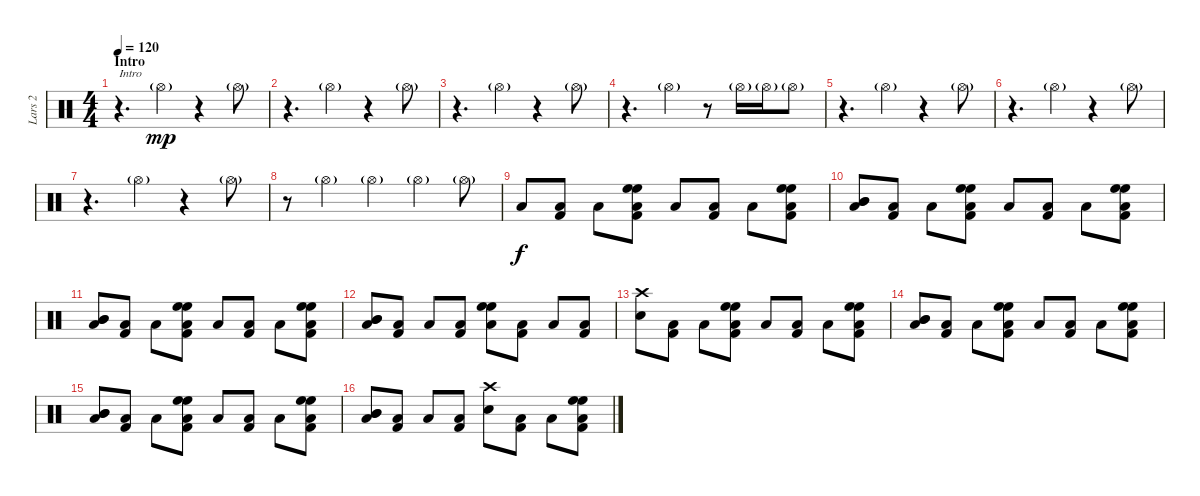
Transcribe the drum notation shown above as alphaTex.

\track ("Lars 2" "Lars 2") {instrument percussion}
\staff {score}
\articulation defaults
\ts (4 4)
\section ("" "Intro")
\tempo 120
\clef neutral
\ks c
r.4{d txt "Intro" dy mp} "Hi-Hat (open)"{g}.4 r.4 "Hi-Hat (open)"{g}.8 |
r.4{d} "Hi-Hat (open)"{g}.4 r.4 "Hi-Hat (open)"{g}.8 |
r.4{d} "Hi-Hat (open)"{g}.4 r.4 "Hi-Hat (open)"{g}.8 |
r.4{d} "Hi-Hat (open)"{g}.4 r.8 "Hi-Hat (open)"{g}.16 "Hi-Hat (open)"{g}.16 "Hi-Hat (open)"{g}.8 |
r.4{d} "Hi-Hat (open)"{g}.4 r.4 "Hi-Hat (open)"{g}.8 |
r.4{d} "Hi-Hat (open)"{g}.4 r.4 "Hi-Hat (open)"{g}.8 |
r.4{d} "Hi-Hat (open)"{g}.4 r.4 "Hi-Hat (open)"{g}.8 |
r.8 "Hi-Hat (open)"{g}.4 "Hi-Hat (open)"{g}.4 "Hi-Hat (open)"{g}.4 "Hi-Hat (open)"{g}.8 |
"Low Tom (hit)".8{dy f} ("Low Tom (hit)" "Kick (hit) 2").8 "Low Tom (hit)".8 ("High Floor Tom (hit)" "Low Tom (hit)" "High Floor Tom (hit)" "Kick (hit) 2").8 "Low Tom (hit)".8 ("Low Tom (hit)" "Kick (hit) 2").8 "Low Tom (hit)".8 ("High Floor Tom (hit)" "Low Tom (hit)" "High Floor Tom (hit)" "Kick (hit) 2").8 |
("Mid Tom (hit)" "Low Tom (hit)" "Mid Tom (hit)").8 ("Low Tom (hit)" "Kick (hit) 2").8 "Low Tom (hit)".8 ("High Floor Tom (hit)" "Low Tom (hit)" "High Floor Tom (hit)" "Kick (hit) 2").8 "Low Tom (hit)".8 ("Low Tom (hit)" "Kick (hit) 2").8 "Low Tom (hit)".8 ("High Floor Tom (hit)" "Low Tom (hit)" "High Floor Tom (hit)" "Kick (hit) 2").8 |
("Mid Tom (hit)" "Low Tom (hit)" "Mid Tom (hit)").8 ("Low Tom (hit)" "Kick (hit) 2").8 "Low Tom (hit)".8 ("High Floor Tom (hit)" "Low Tom (hit)" "High Floor Tom (hit)" "Kick (hit) 2").8 "Low Tom (hit)".8 ("Low Tom (hit)" "Kick (hit) 2").8 "Low Tom (hit)".8 ("High Floor Tom (hit)" "Low Tom (hit)" "High Floor Tom (hit)" "Kick (hit) 2").8 |
("Mid Tom (hit)" "Low Tom (hit)" "Mid Tom (hit)").8 ("Low Tom (hit)" "Kick (hit) 2").8 "Low Tom (hit)".8 ("Low Tom (hit)" "Kick (hit) 2").8 ("High Floor Tom (hit)" "Low Tom (hit)" "High Floor Tom (hit)").8 ("Low Tom (hit)" "Kick (hit) 2").8 "Low Tom (hit)".8 ("Low Tom (hit)" "Kick (hit) 2").8 |
("Crash high (hit)" "Electric Snare (hit)").8 ("Low Tom (hit)" "Kick (hit) 2").8 "Low Tom (hit)".8 ("High Floor Tom (hit)" "Low Tom (hit)" "High Floor Tom (hit)" "Kick (hit) 2").8 "Low Tom (hit)".8 ("Low Tom (hit)" "Kick (hit) 2").8 "Low Tom (hit)".8 ("High Floor Tom (hit)" "Low Tom (hit)" "High Floor Tom (hit)" "Kick (hit) 2").8 |
("Mid Tom (hit)" "Low Tom (hit)" "Mid Tom (hit)").8 ("Low Tom (hit)" "Kick (hit) 2").8 "Low Tom (hit)".8 ("High Floor Tom (hit)" "Low Tom (hit)" "High Floor Tom (hit)" "Kick (hit) 2").8 "Low Tom (hit)".8 ("Low Tom (hit)" "Kick (hit) 2").8 "Low Tom (hit)".8 ("High Floor Tom (hit)" "Low Tom (hit)" "High Floor Tom (hit)" "Kick (hit) 2").8 |
("Mid Tom (hit)" "Low Tom (hit)" "Mid Tom (hit)").8 ("Low Tom (hit)" "Kick (hit) 2").8 "Low Tom (hit)".8 ("High Floor Tom (hit)" "Low Tom (hit)" "High Floor Tom (hit)" "Kick (hit) 2").8 "Low Tom (hit)".8 ("Low Tom (hit)" "Kick (hit) 2").8 "Low Tom (hit)".8 ("High Floor Tom (hit)" "Low Tom (hit)" "High Floor Tom (hit)" "Kick (hit) 2").8 |
("Mid Tom (hit)" "Low Tom (hit)" "Mid Tom (hit)").8 ("Low Tom (hit)" "Kick (hit) 2").8 "Low Tom (hit)".8 ("Low Tom (hit)" "Kick (hit) 2").8 ("Crash high (hit)" "Electric Snare (hit)").8 ("Low Tom (hit)" "Kick (hit) 2").8 "Low Tom (hit)".8 ("High Floor Tom (hit)" "Low Tom (hit)" "High Floor Tom (hit)" "Kick (hit) 2").8
